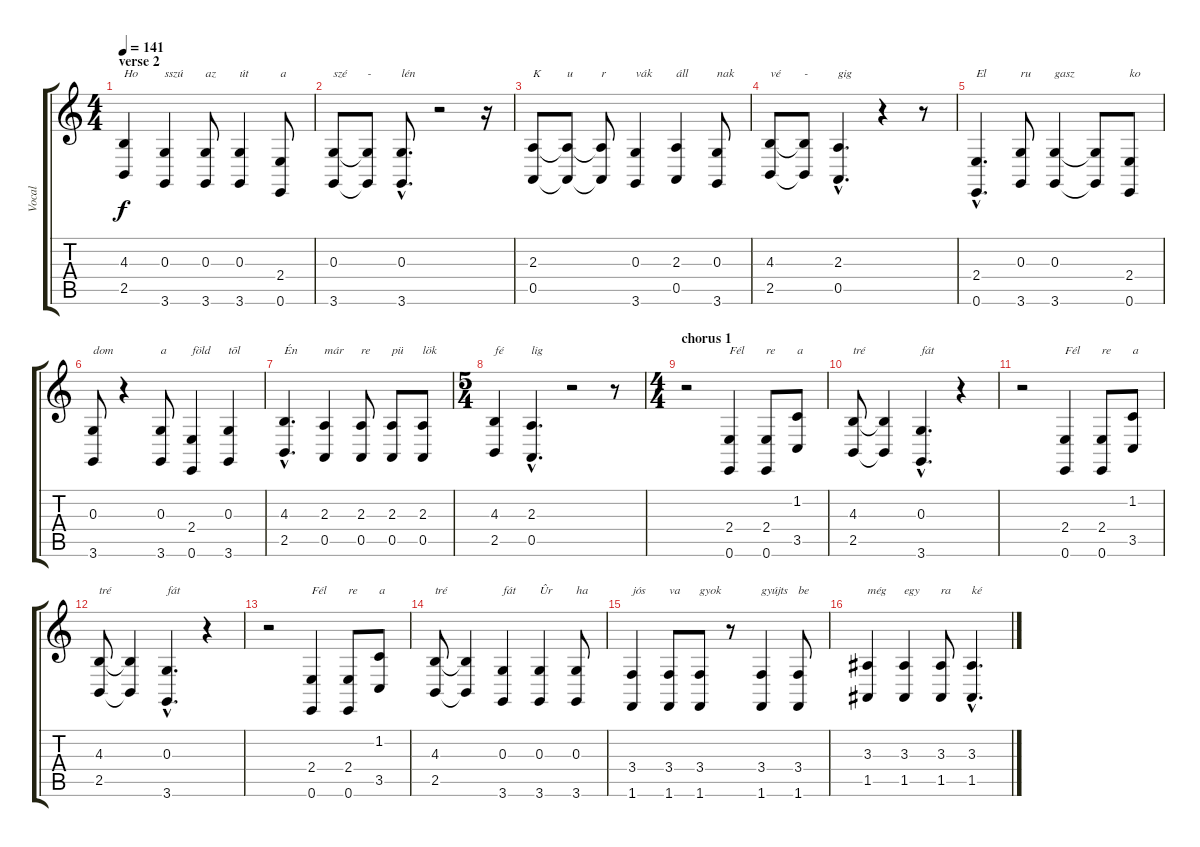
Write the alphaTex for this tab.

\track ("Vocal" "Vocal") {instrument synthbrass1}
\staff {score tabs}
\tuning (E4 B3 G3 D3 A2 E2) {hide}
\ts (4 4)
\section ("" "verse 2")
\tempo 141
\clef g2
\ks c
(4.3 2.5).4{txt "Ho" dy f} (0.3 3.6).4{txt "sszú"} (0.3 3.6).8{txt "az"} (0.3 3.6).4{txt "út"} (2.4 0.6).8{txt "a"} |
(0.3 3.6).8{txt "szé"} (0.3{t} 3.6{t}).8{txt "-"} (0.3{hac} 3.6{hac}).8{d txt "lén"} r.2 r.16 |
(2.3 0.5).8{txt "K"} (2.3{t} 0.5{t}).8{txt "u"} (2.3{t} 0.5{t}).8{txt "r"} (0.3 3.6).4{txt "vák"} (2.3 0.5).4{txt "áll"} (0.3 3.6).8{txt "nak"} |
(4.3 2.5).8{txt "vé"} (4.3{t} 2.5{t}).8{txt "-"} (2.3{hac} 0.5{hac}).4{d txt "gig"} r.4 r.8 |
(2.4{hac} 0.6{hac}).4{d txt "El"} (0.3 3.6).8{txt "ru"} (0.3 3.6).4{txt "gasz"} (0.3{t} 3.6{t}).8 (2.4 0.6).8{txt "ko"} |
(0.3 3.6).8{txt "dom"} r.4 (0.3 3.6).8{txt "a"} (2.4 0.6).4{txt "föld"} (0.3 3.6).4{txt "tõl"} |
(4.3{hac} 2.5{hac}).4{d txt "Én"} (2.3 0.5).4{txt "már"} (2.3 0.5).8{txt "re"} (2.3 0.5).8{txt "pü"} (2.3 0.5).8{txt "lök"} |
\ts (5 4)
(4.3 2.5).4{txt "fé"} (2.3{hac} 0.5{hac}).4{d txt "lig"} r.2 r.8 |
\ts (4 4)
\section ("" "chorus 1")
r.2 (2.4 0.6).4{txt "Fél"} (2.4 0.6).8{txt "re"} (1.2 3.5).8{txt "a"} |
(4.3 2.5).8{txt "tré"} (4.3{t} 2.5{t}).4 (0.3{hac} 3.6{hac}).4{d txt "fát"} r.4 |
r.2 (2.4 0.6).4{txt "Fél"} (2.4 0.6).8{txt "re"} (1.2 3.5).8{txt "a"} |
(4.3 2.5).8{txt "tré"} (4.3{t} 2.5{t}).4 (0.3{hac} 3.6{hac}).4{d txt "fát"} r.4 |
r.2 (2.4 0.6).4{txt "Fél"} (2.4 0.6).8{txt "re"} (1.2 3.5).8{txt "a"} |
(4.3 2.5).8{txt "tré"} (4.3{t} 2.5{t}).4 (0.3 3.6).4{txt "fát"} (0.3 3.6).4{txt "Ûr"} (0.3 3.6).8{txt "ha"} |
(3.4 1.6).4{txt "jós"} (3.4 1.6).8{txt "va"} (3.4 1.6).8{txt "gyok"} r.8 (3.4 1.6).4{txt "gyújts"} (3.4 1.6).8{txt "be"} |
(3.3 1.5).4{txt "még"} (3.3 1.5).4{txt "egy"} (3.3 1.5).8{txt "ra"} (3.3{hac} 1.5{hac}).4{d txt "ké"}
